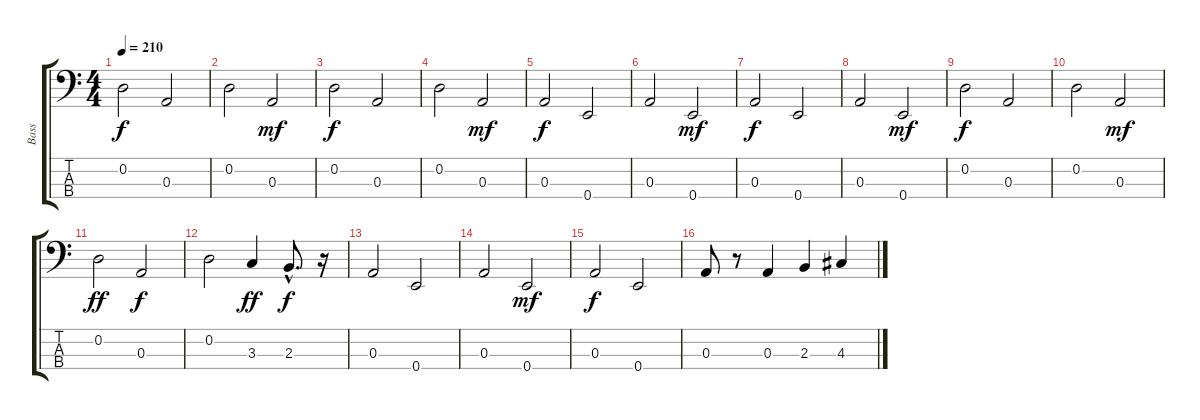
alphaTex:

\track ("Bass  " "Bass  ") {instrument electricbassfinger}
\staff {score tabs}
\tuning (G2 D2 A1 E1) {hide}
\ts (4 4)
\tempo 210
\clef f4
\ks c
0.2.2{dy f} 0.3.2 |
0.2.2 0.3.2{dy mf} |
0.2.2{dy f} 0.3.2 |
0.2.2 0.3.2{dy mf} |
0.3.2{dy f} 0.4.2 |
0.3.2 0.4.2{dy mf} |
0.3.2{dy f} 0.4.2 |
0.3.2 0.4.2{dy mf} |
0.2.2{dy f} 0.3.2 |
0.2.2 0.3.2{dy mf} |
0.2.2{dy ff} 0.3.2{dy f} |
0.2.2 3.3.4{dy ff} 2.3{hac}.8{d dy f} r.16 |
0.3.2 0.4.2 |
0.3.2 0.4.2{dy mf} |
0.3.2{dy f} 0.4.2 |
0.3.8 r.8 0.3.4 2.3.4 4.3.4
